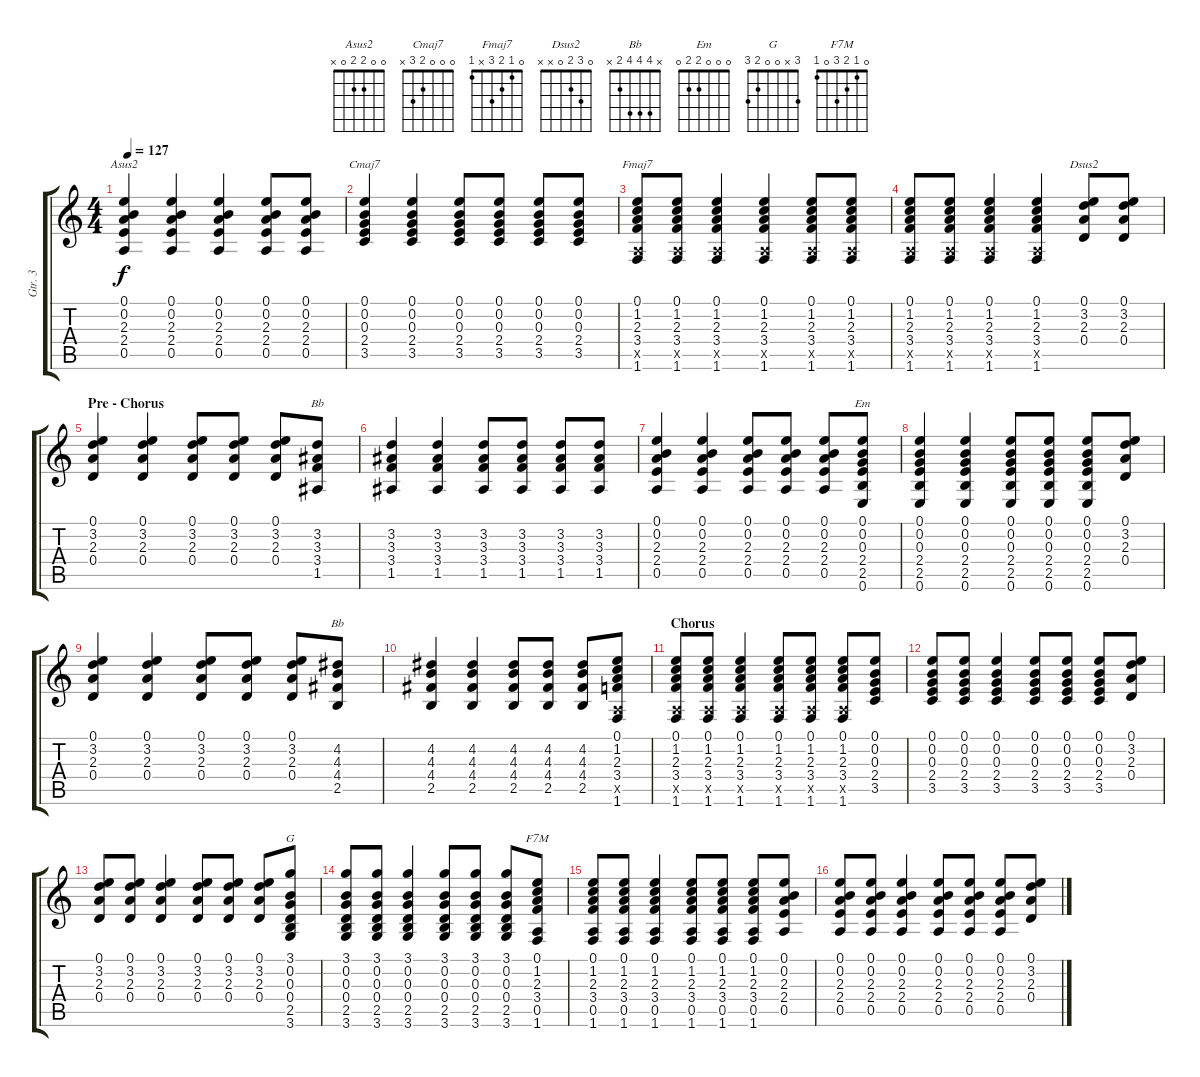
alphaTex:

\track ("Gtr. 3" "Gtr. 3") {instrument acousticguitarsteel}
\staff {score tabs}
\tuning (E4 B3 G3 D3 A2 E2) {hide}
\chord ("Asus2" 0 0 2 2 0 x)
\chord ("Cmaj7" 0 0 0 2 3 x)
\chord ("Fmaj7" 0 1 2 3 x 1)
\chord ("Dsus2" 0 3 2 0 x x)
\chord ("Bb" x 3 3 3 1 x)
\chord ("Em" 0 0 0 2 2 0)
\chord ("Bb" x 4 4 4 2 x)
\chord ("G" 3 x 0 0 2 3)
\chord ("F7M" 0 1 2 3 0 1)
\ts (4 4)
\tempo 127
\clef g2
\ks c
(0.1 0.2 2.3 2.4 0.5).4{ch "Asus2" dy f} (0.1 0.2 2.3 2.4 0.5).4 (0.1 0.2 2.3 2.4 0.5).4 (0.1 0.2 2.3 2.4 0.5).8 (0.1 0.2 2.3 2.4 0.5).8 |
(0.1 0.2 0.3 2.4 3.5).4{ch "Cmaj7"} (0.1 0.2 0.3 2.4 3.5).4 (0.1 0.2 0.3 2.4 3.5).8 (0.1 0.2 0.3 2.4 3.5).8 (0.1 0.2 0.3 2.4 3.5).8 (0.1 0.2 0.3 2.4 3.5).8 |
(0.1 1.2 2.3 3.4 0.5{x} 1.6).8{ch "Fmaj7"} (0.1 1.2 2.3 3.4 0.5{x} 1.6).8 (0.1 1.2 2.3 3.4 0.5{x} 1.6).4 (0.1 1.2 2.3 3.4 0.5{x} 1.6).4 (0.1 1.2 2.3 3.4 0.5{x} 1.6).8 (0.1 1.2 2.3 3.4 0.5{x} 1.6).8 |
(0.1 1.2 2.3 3.4 0.5{x} 1.6).8 (0.1 1.2 2.3 3.4 0.5{x} 1.6).8 (0.1 1.2 2.3 3.4 0.5{x} 1.6).4 (0.1 1.2 2.3 3.4 0.5{x} 1.6).4 (0.1 3.2 2.3 0.4).8{ch "Dsus2"} (0.1 3.2 2.3 0.4).8 |
\section ("" "Pre - Chorus")
(0.1 3.2 2.3 0.4).4 (0.1 3.2 2.3 0.4).4 (0.1 3.2 2.3 0.4).8 (0.1 3.2 2.3 0.4).8 (0.1 3.2 2.3 0.4).8 (3.2 3.3 3.4 1.5).8{ch "Bb"} |
(3.2 3.3 3.4 1.5).4 (3.2 3.3 3.4 1.5).4 (3.2 3.3 3.4 1.5).8 (3.2 3.3 3.4 1.5).8 (3.2 3.3 3.4 1.5).8 (3.2 3.3 3.4 1.5).8 |
(0.1 0.2 2.3 2.4 0.5).4 (0.1 0.2 2.3 2.4 0.5).4 (0.1 0.2 2.3 2.4 0.5).8 (0.1 0.2 2.3 2.4 0.5).8 (0.1 0.2 2.3 2.4 0.5).8 (0.1 0.2 0.3 2.4 2.5 0.6).8{ch "Em"} |
(0.1 0.2 0.3 2.4 2.5 0.6).4 (0.1 0.2 0.3 2.4 2.5 0.6).4 (0.1 0.2 0.3 2.4 2.5 0.6).8 (0.1 0.2 0.3 2.4 2.5 0.6).8 (0.1 0.2 0.3 2.4 2.5 0.6).8 (0.1 3.2 2.3 0.4).8 |
(0.1 3.2 2.3 0.4).4 (0.1 3.2 2.3 0.4).4 (0.1 3.2 2.3 0.4).8 (0.1 3.2 2.3 0.4).8 (0.1 3.2 2.3 0.4).8 (4.2 4.3 4.4 2.5).8{ch "Bb"} |
(4.2 4.3 4.4 2.5).4 (4.2 4.3 4.4 2.5).4 (4.2 4.3 4.4 2.5).8 (4.2 4.3 4.4 2.5).8 (4.2 4.3 4.4 2.5).8 (0.1 1.2 2.3 3.4 0.5{x} 1.6).8 |
\section ("" "Chorus")
(0.1 1.2 2.3 3.4 0.5{x} 1.6).8 (0.1 1.2 2.3 3.4 0.5{x} 1.6).8 (0.1 1.2 2.3 3.4 0.5{x} 1.6).4 (0.1 1.2 2.3 3.4 0.5{x} 1.6).8 (0.1 1.2 2.3 3.4 0.5{x} 1.6).8 (0.1 1.2 2.3 3.4 0.5{x} 1.6).8 (0.1 0.2 0.3 2.4 3.5).8 |
(0.1 0.2 0.3 2.4 3.5).8 (0.1 0.2 0.3 2.4 3.5).8 (0.1 0.2 0.3 2.4 3.5).4 (0.1 0.2 0.3 2.4 3.5).8 (0.1 0.2 0.3 2.4 3.5).8 (0.1 0.2 0.3 2.4 3.5).8 (0.1 3.2 2.3 0.4).8 |
(0.1 3.2 2.3 0.4).8 (0.1 3.2 2.3 0.4).8 (0.1 3.2 2.3 0.4).4 (0.1 3.2 2.3 0.4).8 (0.1 3.2 2.3 0.4).8 (0.1 3.2 2.3 0.4).8 (3.1 0.2 0.3 0.4 2.5 3.6).8{ch "G"} |
(3.1 0.2 0.3 0.4 2.5 3.6).8 (3.1 0.2 0.3 0.4 2.5 3.6).8 (3.1 0.2 0.3 0.4 2.5 3.6).4 (3.1 0.2 0.3 0.4 2.5 3.6).8 (3.1 0.2 0.3 0.4 2.5 3.6).8 (3.1 0.2 0.3 0.4 2.5 3.6).8 (0.1 1.2 2.3 3.4 0.5 1.6).8{ch "F7M"} |
(0.1 1.2 2.3 3.4 0.5 1.6).8 (0.1 1.2 2.3 3.4 0.5 1.6).8 (0.1 1.2 2.3 3.4 0.5 1.6).4 (0.1 1.2 2.3 3.4 0.5 1.6).8 (0.1 1.2 2.3 3.4 0.5 1.6).8 (0.1 1.2 2.3 3.4 0.5 1.6).8 (0.1 0.2 2.3 2.4 0.5).8 |
(0.1 0.2 2.3 2.4 0.5).8 (0.1 0.2 2.3 2.4 0.5).8 (0.1 0.2 2.3 2.4 0.5).4 (0.1 0.2 2.3 2.4 0.5).8 (0.1 0.2 2.3 2.4 0.5).8 (0.1 0.2 2.3 2.4 0.5).8 (0.1 3.2 2.3 0.4).8
